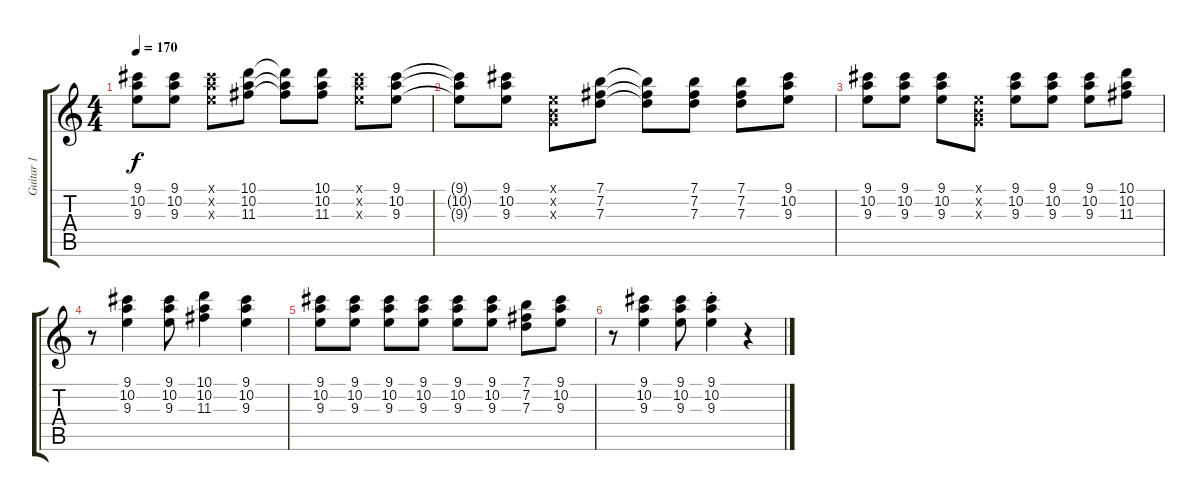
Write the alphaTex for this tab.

\track ("Guitar 1" "Guitar 1") {instrument acousticguitarnylon}
\staff {score tabs}
\tuning (E4 B3 G3 D3 A2 E2) {hide}
\ts (4 4)
\tempo 170
\clef g2
\ks c
(9.1 10.2 9.3).8{dy f} (9.1 10.2 9.3).8 (9.1{x} 10.2{x} 9.3{x}).8 (10.1 10.2 11.3).8 (10.1{t} 10.2{t} 11.3{t}).8 (10.1 10.2 11.3).8 (9.1{x} 10.2{x} 9.3{x}).8 (9.1 10.2 9.3).8 |
(9.1{t} 10.2{t} 9.3{t}).8 (9.1 10.2 9.3).8 (0.1{x} 0.2{x} 0.3{x}).8 (7.1 7.2 7.3).8 (7.1{t} 7.2{t} 7.3{t}).8 (7.1 7.2 7.3).8 (7.1 7.2 7.3).8 (9.1 10.2 9.3).8 |
(9.1 10.2 9.3).8 (9.1 10.2 9.3).8 (9.1 10.2 9.3).8 (0.1{x} 0.2{x} 0.3{x}).8 (9.1 10.2 9.3).8 (9.1 10.2 9.3).8 (9.1 10.2 9.3).8 (10.1 10.2 11.3).8 |
r.8 (9.1 10.2 9.3).4 (9.1 10.2 9.3).8 (10.1 10.2 11.3).4 (9.1 10.2 9.3).4 |
(9.1 10.2 9.3).8 (9.1 10.2 9.3).8 (9.1 10.2 9.3).8 (9.1 10.2 9.3).8 (9.1 10.2 9.3).8 (9.1 10.2 9.3).8 (7.1 7.2 7.3).8 (9.1 10.2 9.3).8 |
r.8 (9.1 10.2 9.3).4 (9.1 10.2 9.3).8 (9.1 10.2 9.3{st}).4 r.4
